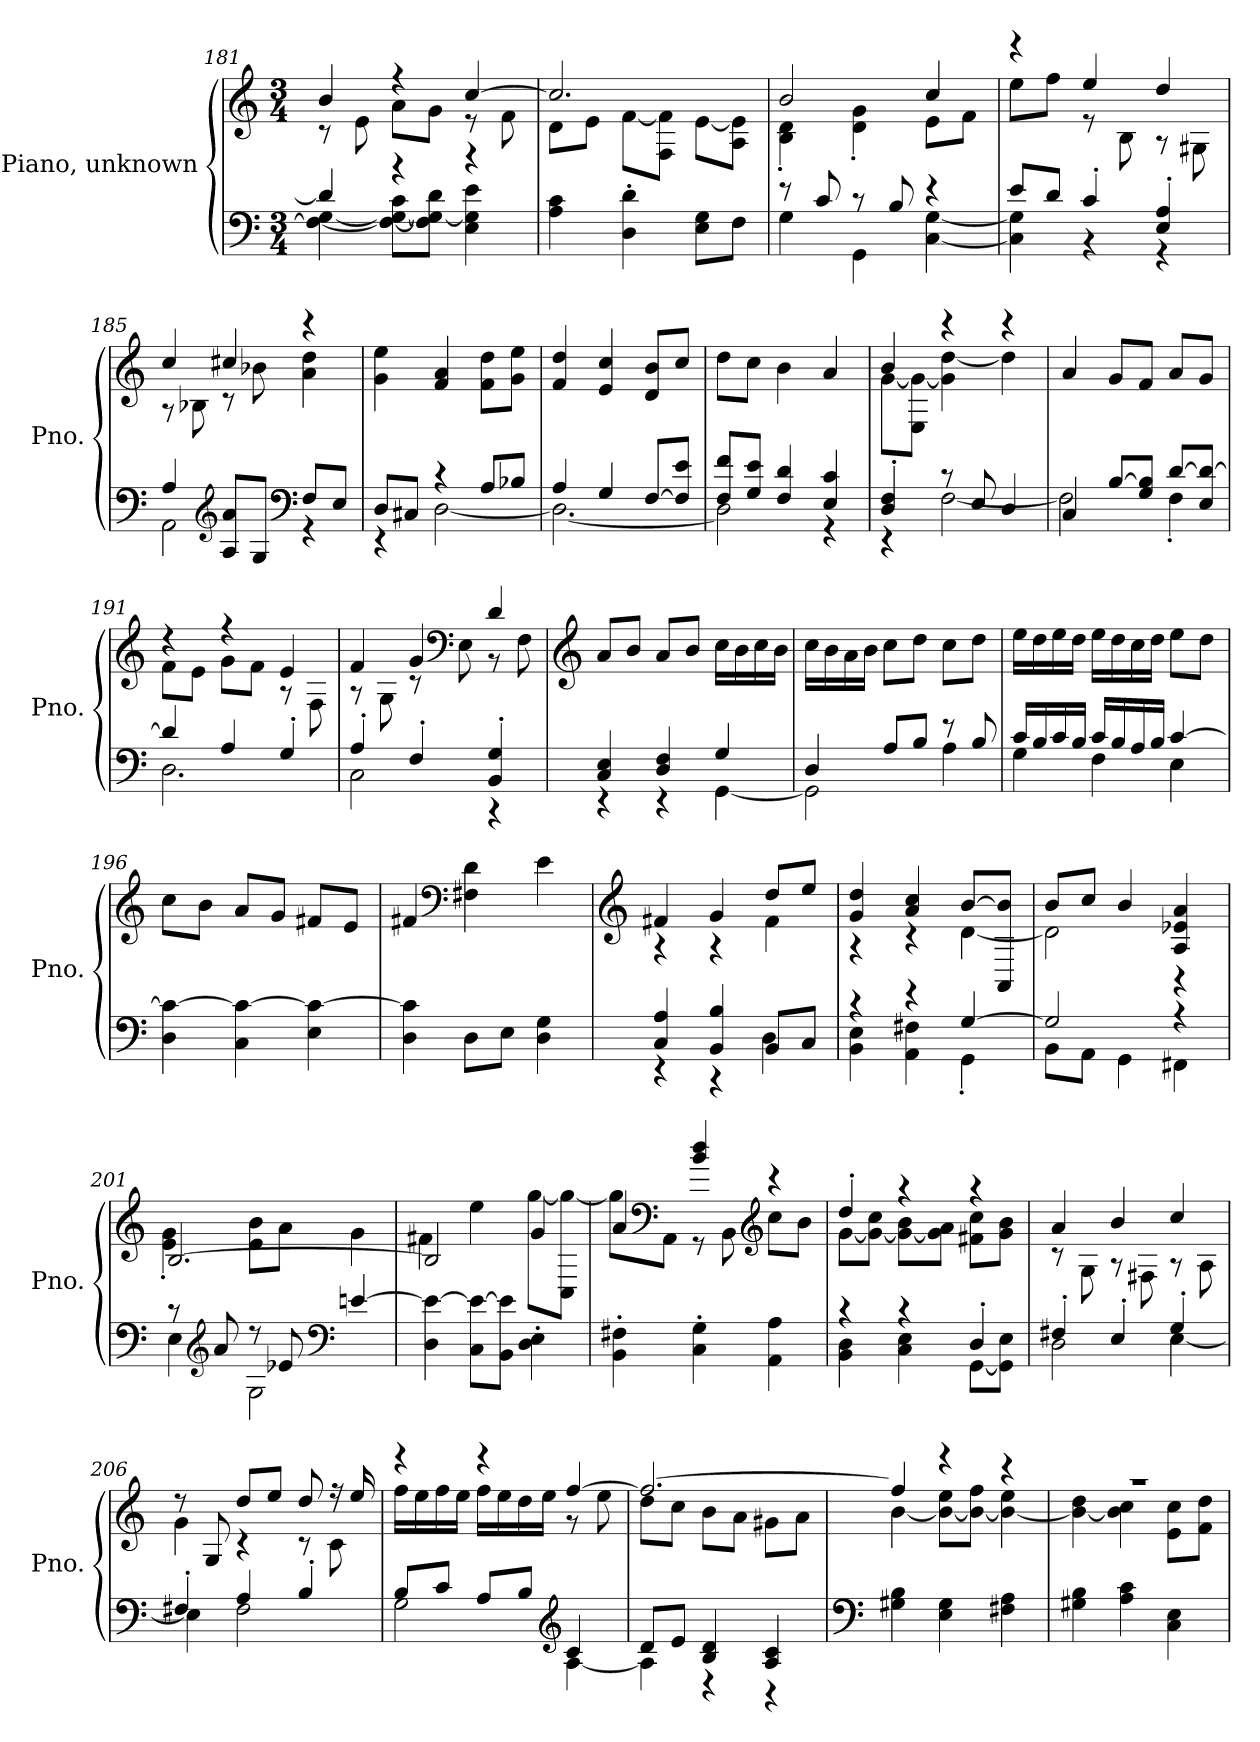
**kern	**kern
*part1	*part1
*staff2	*staff1
*I"Piano, unknown	*
*I'Pno.	*
!!LO:LB:g=z
*clefF4	*clefG2
*k[]	*k[]
*M3/4	*M3/4
=181	=181
*^	*^
4d/]	4F\_ [4G\	4b/	8r
.	.	.	8e\
4r	8F\_ 8G\_ 8c\L	4r	8a\L
.	8F\] 8G\_ 8d\J	.	8g\J
4r	4E\ 4G\] 4e\	[4cc/	8r
.	.	.	8f\
*v	*v	*	*
=182	=182	=182
4A\ 4c\	2.cc/]	8d\L
.	.	8e\J
4D\' 4d\'	.	[8f\L
.	.	8F\ 8f\]J
8E\ 8G\L	.	[8e\L
8F\J	.	8A\ 8e\]J
=183	=183	=183
*^	*	*
8r	4G\	2b/	4B\' 4d\'
8c/	.	.	.
8r	4GG\	.	4d\' 4g\'
8B/	.	.	.
4r	[4C\ [4G\	4cc/	8e\L
.	.	.	8f\J
=184	=184	=184	=184
8e/L	4C\] 4G\]	4r	8ee\L
8d/J	.	.	8ff\J
4c'/	4r	4ee/	8r
.	.	.	8B\
4E/' 4A/'	4r	4dd/	8r
.	.	.	8G#X\
=185	=185	=185	=185
4A/	2AA\	4cc/	8r
.	.	.	8B-X\
*clefG2	*	*	*
8A/ 8a/L	.	4cc#X/	8r
8G/J	.	.	8b-X\
*clefF4	*	*	*
8F/L	4r	4r	4a\ 4dd\
8E/J	.	.	.
*	*	*v	*v
!!LO:PB:g=z
=186	=186	=186
8D/L	4r	4g\ 4ee\
8C#X/J	.	.
4r	[2D\	4f/ 4a/
8A/L	.	8f\ 8dd\L
8B-X/J	.	8g\ 8ee\J
=187	=187	=187
4A/	2.D\_	4f/ 4dd/
4G/	.	4e/ 4cc/
[8F/L	.	8d/ 8b/L
8F/] 8e/J	.	8cc/J
=188	=188	=188
8F/ 8f/L	2D\]	8dd\L
8G/ 8e/J	.	8cc\J
4F/ 4d/	.	4b\
4E/ 4c/	4r	4a/
=189	=189	=189
*	*	*^
4D/' 4F/'	4r	4b/	[8g\L
.	.	.	8E\ 8g\_J
8r	[2F\	4r	4g\] [4dd\
8E/	.	.	.
4D/	.	4r	4dd\]
*	*	*v	*v
=190	=190	=190
4C/	2F\]	4a/
[8B/L	.	8g/L
8G/ 8B/]J	.	8f/J
[8d/L	4F'\	8a/L
8E/ 8d/_J	.	8g/J
=191	=191	=191
*	*	*^
4d/]	2.D\	4r	8f\L
.	.	.	8e\J
4A/	.	4r	8g\L
.	.	.	8f\J
4G'/	.	4e/	8r
.	.	.	8F\
!!LO:LB:g=z	!!
=192	=192	=192	=192
4A'/	2C\	4f/	8r
.	.	.	8G\
4F'/	.	4g/	8r
*	*	*clefF4	*
.	.	.	8E\
4BB/' 4G/'	4r	4d/	8r
.	.	.	8F\
*	*	*v	*v
=193	=193	=193
*	*	*clefG2
4C/ 4E/	4r	8a/L
.	.	8b/J
4D/ 4F/	4r	8a/L
.	.	8b/J
4G/	[4GG\	16cc\LL
.	.	16b\
.	.	16cc\
.	.	16b\JJ
=194	=194	=194
4D/	2GG\]	16cc\LL
.	.	16b\
.	.	16a\
.	.	16b\JJ
8A/L	.	8cc\L
8B/J	.	8dd\J
8r	4A\	8cc\L
8B/	.	8dd\J
=195	=195	=195
16c/LL	4G\	16ee\LL
16B/	.	16dd\
16c/	.	16ee\
16B/JJ	.	16dd\JJ
16c/LL	4F\	16ee\LL
16B/	.	16dd\
16A/	.	16cc\
16B/JJ	.	16dd\JJ
[4c/	4E\	8ee\L
.	.	8dd\J
*v	*v	*
=196	=196
4D\ 4c\_	8cc\L
.	8b\J
4C\ 4c\_	8a/L
.	8g/J
4E\ 4c\_	8f#X/L
.	8e/J
!!LO:LB:g=z
=197	=197
4D\ 4c\]	4f#X/
*	*clefF4
8D\L	4F#X\ 4d\
8E\J	.
4D\ 4G\	4e\
=198	=198
*	*clefG2
*^	*^
4C/ 4A/	4r	4f#X/	4r
4BB/ 4B/	4r	4g/	4r
8BB/L	4D\	8dd/L	4f#\
8C/J	.	8ee/J	.
=199	=199	=199	=199
4r	4BB\ 4E\	4g/ 4dd/	4r
4r	4AA\ 4F#X\	4a/ 4cc/	4r
[4G/	4GG'\	[8b/L	[4d\
.	.	8AA/ 8b/]J	.
=200	=200	=200	=200
2G/]	8BB\L	8b/L	2d\]
.	8AA\J	8cc/J	.
.	4GG\	4b/	.
4r	4FF#X\	4A/ 4e-X/ 4a/	4r
=201	=201	=201	=201
8r	4E\	[2.B/	4e\' 4g\'
*clefG2	*	*	*
8a/	.	.	.
8r	2G\	.	8e\ 8b\L
8e-X/	.	.	8a\J
*clefF4	*	*	*
[4en/	.	.	4g\
*v	*v	*	*
!!LO:LB:g=z	!!
=202	=202	=202
4D\ 4e\_	2B/]	4f#X\
8C\ 8e\_L	.	4ee\
8BB\ 8e\]J	.	.
4D\' 4E\'	4g/	[8gg\L
.	.	8C\ 8gg\_J
=203	=203	=203
4BB\' 4F#X\'	4a/	8gg\L]
*	*clefF4	*
.	.	8AA\J
4C\' 4G\'	4b/ 4dd/	8r
.	.	8BB\
*	*clefG2	*
4AA\ 4A\	4r	8cc\L
.	.	8b\J
=204	=204	=204
*^	*	*
4r	4BB\ 4D\	4dd'/	[8g\L
.	.	.	8g\_ 8cc\J
4r	4C\ 4E\	4r	8g\_ 8b\L
.	.	.	8g\] 8a\J
4D'/	[8GG\L	4r	8f#X\ 8cc\L
.	8GG\] 8E\J	.	8g\ 8b\J
=205	=205	=205	=205
4F#X'/	2D\	4a/	8r
.	.	.	8G\
4E'/	.	4b/	8r
.	.	.	8F#X\
4G'/	[4E\	4cc/	8r
.	.	.	8A\
!!LO:LB:g=z	!!
=206	=206	=206	=206
4F#X'/	4E\]	8r	4g\
.	.	8G/	.
4A/	2F#\	8dd/L	4r
.	.	8ee/J	.
4B'/	.	8dd/	8r
.	.	16r	8c\
.	.	16ee/	.
=207	=207	=207	=207
8B/L	2G\	4r	16ff\LL
.	.	.	16ee\
8c/J	.	.	16ff\
.	.	.	16ee\JJ
8A/L	.	4r	16ff\LL
.	.	.	16ee\
8B/J	.	.	16dd\
.	.	.	16ee\JJ
*clefG2	*	*	*
4c/	[4A\	[4ff/	8r
.	.	.	8ee\
=208	=208	=208	=208
8d/L	4A\]	2.ff/_	8dd\L
8e/J	.	.	8cc\J
4B/ 4d/	4r	.	8b\L
.	.	.	8a\J
4A/ 4c/	4r	.	8g#X\L
.	.	.	8a\J
*v	*v	*	*
=209	=209	=209
*clefF4	*	*
4G#X\ 4B\	4ff/]	[4b\
4E\ 4G#\	4r	8b\_ 8ee\L
.	.	8b\_ 8ff\J
4F#X\ 4A\	4r	4b\_ 4ee\
=210	=210	=210
4G#X\ 4B\	2.r	4b\_ 4dd\
4A\ 4c\	.	4b\] 4cc\
4C\ 4E\	.	8e\ 8cc\L
.	.	8f\ 8dd\J
*	*v	*v
=	=
*-	*-
